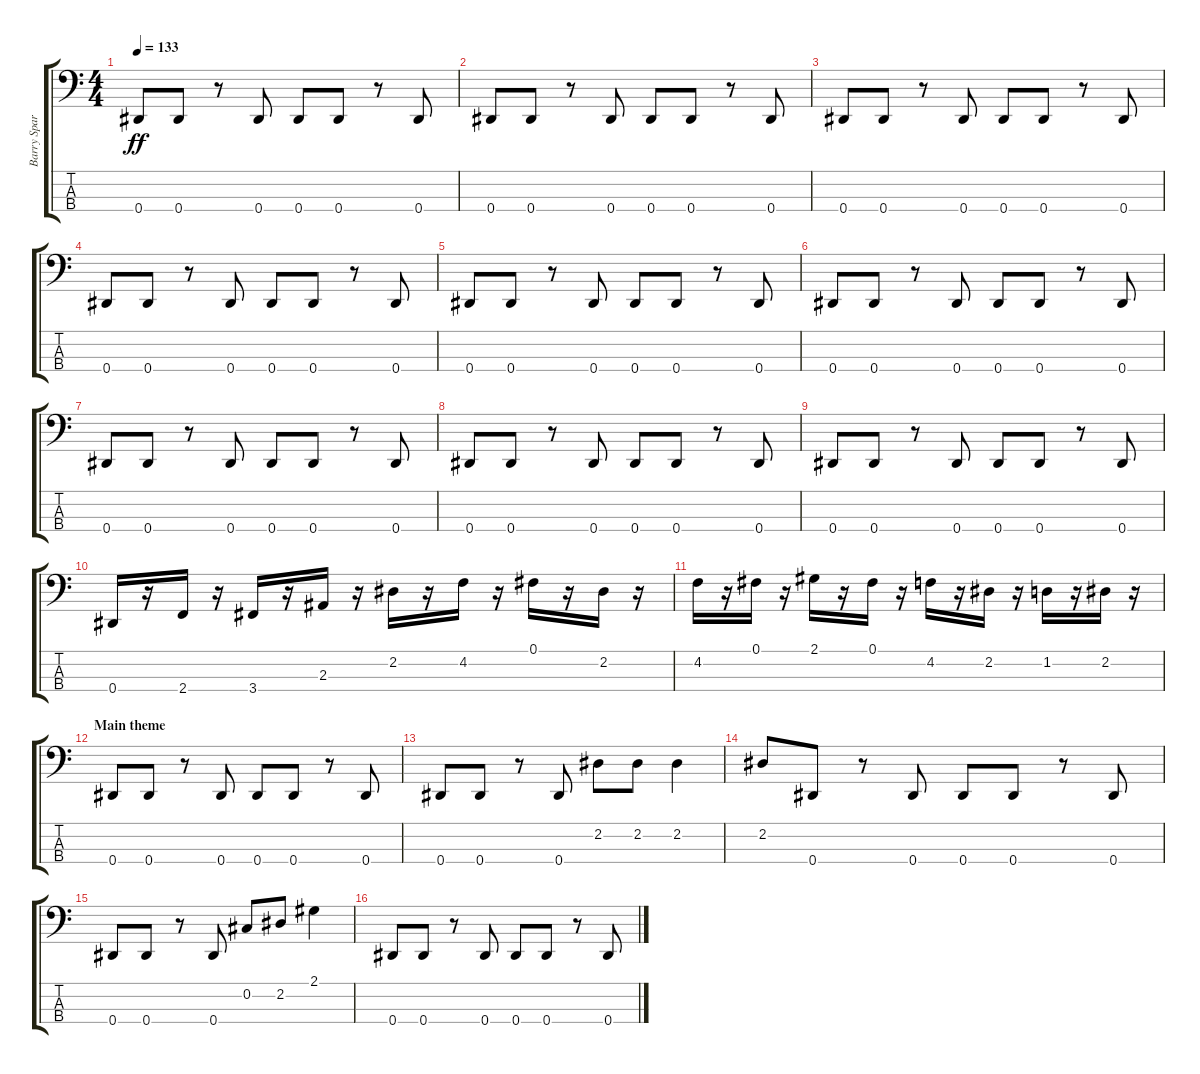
\track ("Barry Sparks" "Barry Spar") {instrument electricbasspick}
\staff {score tabs}
\tuning (Gb2 Db2 Ab1 Eb1) {hide}
\ts (4 4)
\tempo 133
\clef f4
\ks c
0.4.8{dy ff} 0.4.8 r.8 0.4.8 0.4.8 0.4.8 r.8 0.4.8 |
0.4.8 0.4.8 r.8 0.4.8 0.4.8 0.4.8 r.8 0.4.8 |
0.4.8 0.4.8 r.8 0.4.8 0.4.8 0.4.8 r.8 0.4.8 |
0.4.8 0.4.8 r.8 0.4.8 0.4.8 0.4.8 r.8 0.4.8 |
0.4.8 0.4.8 r.8 0.4.8 0.4.8 0.4.8 r.8 0.4.8 |
0.4.8 0.4.8 r.8 0.4.8 0.4.8 0.4.8 r.8 0.4.8 |
0.4.8 0.4.8 r.8 0.4.8 0.4.8 0.4.8 r.8 0.4.8 |
0.4.8 0.4.8 r.8 0.4.8 0.4.8 0.4.8 r.8 0.4.8 |
0.4.8 0.4.8 r.8 0.4.8 0.4.8 0.4.8 r.8 0.4.8 |
0.4.16 r.16 2.4.16 r.16 3.4.16 r.16 2.3.16 r.16 2.2.16 r.16 4.2.16 r.16 0.1.16 r.16 2.2.16 r.16 |
4.2.16 r.16 0.1.16 r.16 2.1.16 r.16 0.1.16 r.16 4.2.16 r.16 2.2.16 r.16 1.2.16 r.16 2.2.16 r.16 |
\section ("" "Main theme")
0.4.8 0.4.8 r.8 0.4.8 0.4.8 0.4.8 r.8 0.4.8 |
0.4.8 0.4.8 r.8 0.4.8 2.2.8 2.2.8 2.2.4 |
2.2.8 0.4.8 r.8 0.4.8 0.4.8 0.4.8 r.8 0.4.8 |
0.4.8 0.4.8 r.8 0.4.8 0.2.8 2.2.8 2.1.4 |
0.4.8 0.4.8 r.8 0.4.8 0.4.8 0.4.8 r.8 0.4.8
